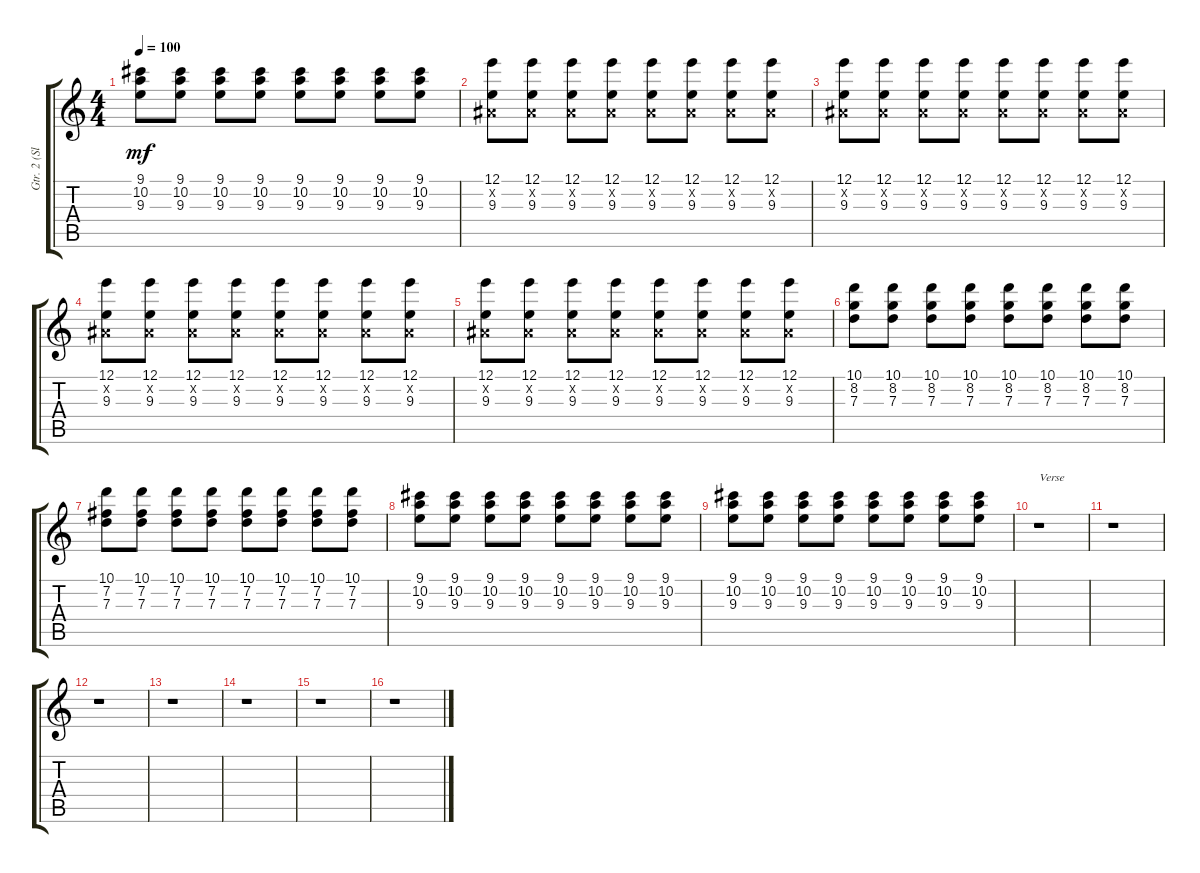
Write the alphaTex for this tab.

\track ("Gtr. 2 (Slight dist.)" "Gtr. 2 (Sl") {instrument overdrivenguitar}
\staff {score tabs}
\tuning (E4 B3 G3 D3 A2 E2) {hide}
\ts (4 4)
\tempo 100
\clef g2
\ks c
(9.1 10.2 9.3).8{dy mf} (9.1 10.2 9.3).8 (9.1 10.2 9.3).8 (9.1 10.2 9.3).8 (9.1 10.2 9.3).8 (9.1 10.2 9.3).8 (9.1 10.2 9.3).8 (9.1 10.2 9.3).8 |
(12.1 -1.2{x} 9.3).8 (12.1 -1.2{x} 9.3).8 (12.1 -1.2{x} 9.3).8 (12.1 -1.2{x} 9.3).8 (12.1 -1.2{x} 9.3).8 (12.1 -1.2{x} 9.3).8 (12.1 -1.2{x} 9.3).8 (12.1 -1.2{x} 9.3).8 |
(12.1 -1.2{x} 9.3).8 (12.1 -1.2{x} 9.3).8 (12.1 -1.2{x} 9.3).8 (12.1 -1.2{x} 9.3).8 (12.1 -1.2{x} 9.3).8 (12.1 -1.2{x} 9.3).8 (12.1 -1.2{x} 9.3).8 (12.1 -1.2{x} 9.3).8 |
(12.1 -1.2{x} 9.3).8 (12.1 -1.2{x} 9.3).8 (12.1 -1.2{x} 9.3).8 (12.1 -1.2{x} 9.3).8 (12.1 -1.2{x} 9.3).8 (12.1 -1.2{x} 9.3).8 (12.1 -1.2{x} 9.3).8 (12.1 -1.2{x} 9.3).8 |
(12.1 -1.2{x} 9.3).8 (12.1 -1.2{x} 9.3).8 (12.1 -1.2{x} 9.3).8 (12.1 -1.2{x} 9.3).8 (12.1 -1.2{x} 9.3).8 (12.1 -1.2{x} 9.3).8 (12.1 -1.2{x} 9.3).8 (12.1 -1.2{x} 9.3).8 |
(10.1 8.2 7.3).8 (10.1 8.2 7.3).8 (10.1 8.2 7.3).8 (10.1 8.2 7.3).8 (10.1 8.2 7.3).8 (10.1 8.2 7.3).8 (10.1 8.2 7.3).8 (10.1 8.2 7.3).8 |
(10.1 7.2 7.3).8 (10.1 7.2 7.3).8 (10.1 7.2 7.3).8 (10.1 7.2 7.3).8 (10.1 7.2 7.3).8 (10.1 7.2 7.3).8 (10.1 7.2 7.3).8 (10.1 7.2 7.3).8 |
(9.1 10.2 9.3).8 (9.1 10.2 9.3).8 (9.1 10.2 9.3).8 (9.1 10.2 9.3).8 (9.1 10.2 9.3).8 (9.1 10.2 9.3).8 (9.1 10.2 9.3).8 (9.1 10.2 9.3).8 |
(9.1 10.2 9.3).8 (9.1 10.2 9.3).8 (9.1 10.2 9.3).8 (9.1 10.2 9.3).8 (9.1 10.2 9.3).8 (9.1 10.2 9.3).8 (9.1 10.2 9.3).8 (9.1 10.2 9.3).8 |
r.1{txt "Verse"} |
r.1 |
r.1 |
r.1 |
r.1 |
r.1 |
r.1
